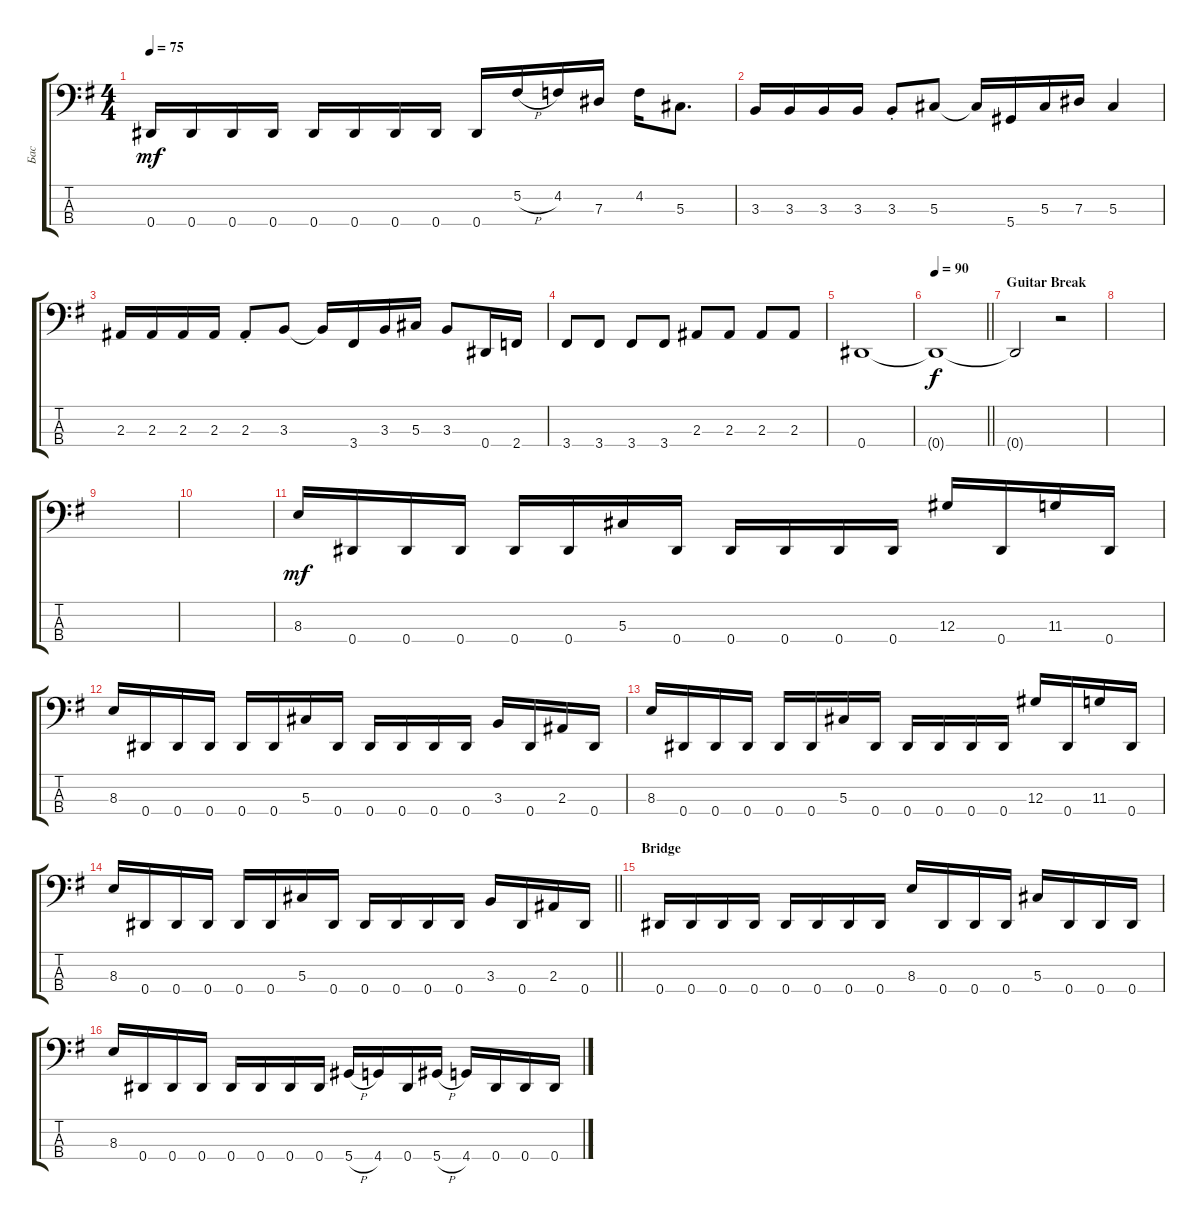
\track ("Бас" "Бас") {instrument electricbassfinger}
\staff {score tabs}
\tuning (Gb2 Db2 Ab1 Eb1) {hide}
\ts (4 4)
\tempo 75
\clef f4
\ks eminor
0.4.16{dy mf} 0.4.16 0.4.16 0.4.16 0.4.16 0.4.16 0.4.16 0.4.16 0.4.16 5.2{h}.16 4.2.16 7.3.16 4.2.16 5.3.8{d} |
3.3.16 3.3.16 3.3.16 3.3.16 3.3{st}.8 5.3.8 5.3{t}.16 5.4.16 5.3.16 7.3.16 5.3.4 |
2.3.16 2.3.16 2.3.16 2.3.16 2.3{st}.8 3.3.8 3.3{t}.16 3.4.16 3.3.16 5.3.16 3.3.8 0.4.16 2.4.16 |
3.4.8 3.4.8 3.4.8 3.4.8 2.3.8 2.3.8 2.3.8 2.3.8 |
0.4.1 |
\tempo 90
\barLineRight lightlight
0.4{t}.1{dy f} |
\section ("" "Guitar Break")
0.4{t}.2 r.2 |
|
|
|
8.3.16{dy mf} 0.4.16 0.4.16 0.4.16 0.4.16 0.4.16 5.3.16 0.4.16 0.4.16 0.4.16 0.4.16 0.4.16 12.3.16 0.4.16 11.3.16 0.4.16 |
8.3.16 0.4.16 0.4.16 0.4.16 0.4.16 0.4.16 5.3.16 0.4.16 0.4.16 0.4.16 0.4.16 0.4.16 3.3.16 0.4.16 2.3.16 0.4.16 |
8.3.16 0.4.16 0.4.16 0.4.16 0.4.16 0.4.16 5.3.16 0.4.16 0.4.16 0.4.16 0.4.16 0.4.16 12.3.16 0.4.16 11.3.16 0.4.16 |
\barLineRight lightlight
8.3.16 0.4.16 0.4.16 0.4.16 0.4.16 0.4.16 5.3.16 0.4.16 0.4.16 0.4.16 0.4.16 0.4.16 3.3.16 0.4.16 2.3.16 0.4.16 |
\section ("" "Bridge")
0.4.16 0.4.16 0.4.16 0.4.16 0.4.16 0.4.16 0.4.16 0.4.16 8.3.16 0.4.16 0.4.16 0.4.16 5.3.16 0.4.16 0.4.16 0.4.16 |
8.3.16 0.4.16 0.4.16 0.4.16 0.4.16 0.4.16 0.4.16 0.4.16 5.4{h}.16 4.4.16 0.4.16 5.4{h}.16 4.4.16 0.4.16 0.4.16 0.4.16
